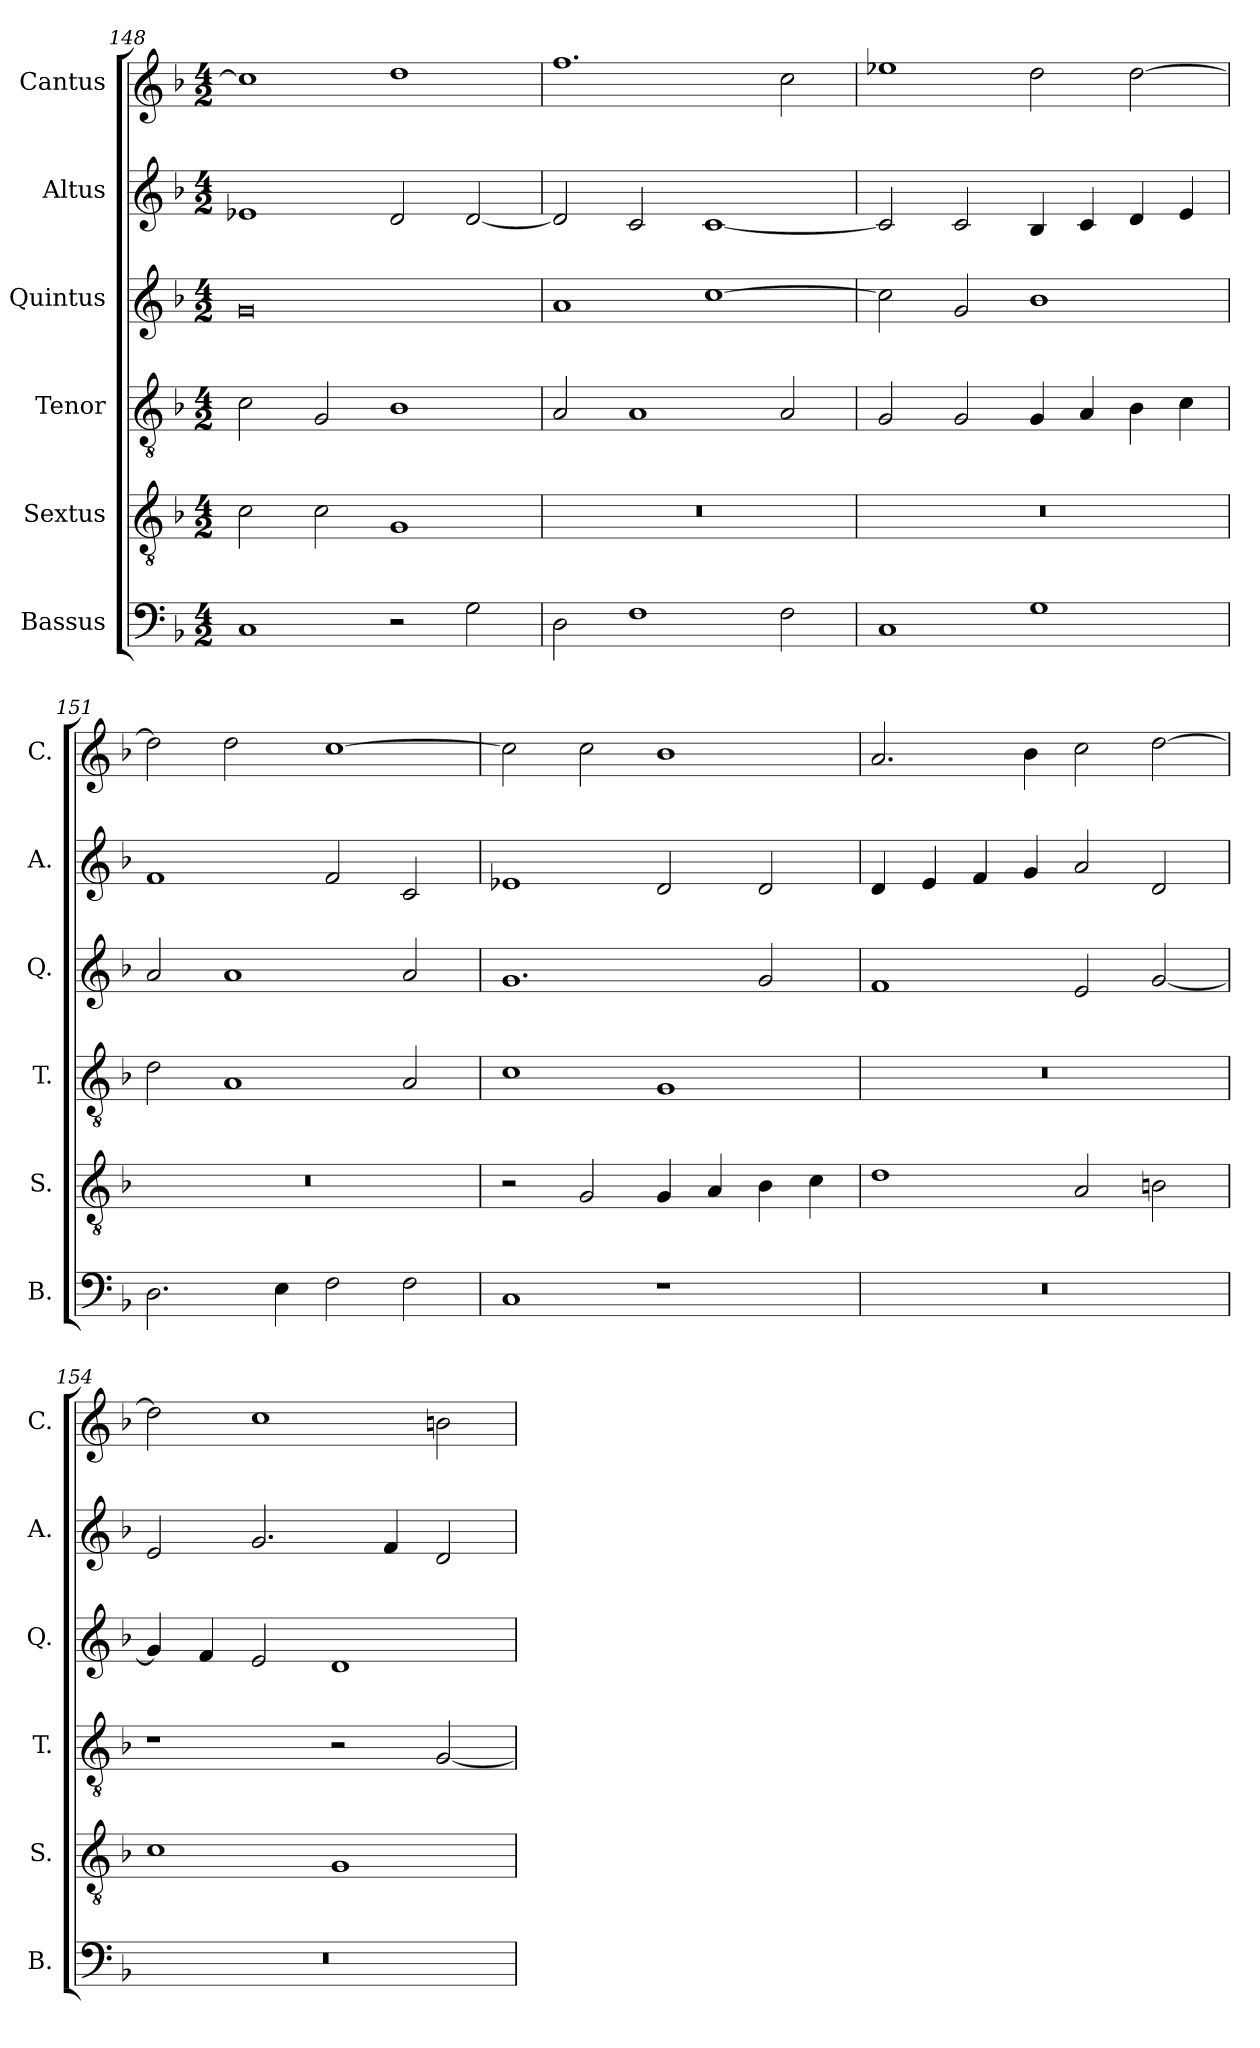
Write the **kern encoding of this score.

**kern	**kern	**kern	**kern	**kern	**kern
*part6	*part5	*part4	*part3	*part2	*part1
*staff6	*staff5	*staff4	*staff3	*staff2	*staff1
*I"Bassus	*I"Sextus	*I"Tenor	*I"Quintus	*I"Altus	*I"Cantus
*I'B.	*I'S.	*I'T.	*I'Q.	*I'A.	*I'C.
*clefF4	*clefGv2	*clefGv2	*clefG2	*clefG2	*clefG2
*k[b-]	*k[b-]	*k[b-]	*k[b-]	*k[b-]	*k[b-]
*M4/2	*M4/2	*M4/2	*M4/2	*M4/2	*M4/2
=148	=148	=148	=148	=148	=148
1C	2c\	2c\	0g	1e-X	1cc]
.	2c\	2G/	.	.	.
2r	1G	1B-	.	2d/	1dd
2G\	.	.	.	[2d/	.
=149	=149	=149	=149	=149	=149
2D\	0r	2A/	1a	2d/]	1.ff
1F	.	1A	.	2c/	.
.	.	.	[1cc	[1c	.
2F\	.	2A/	.	.	2cc\
!!LO:LB:g=z
=150	=150	=150	=150	=150	=150
1C	0r	2G/	2cc\]	2c/]	1ee-X
.	.	2G/	2g/	2c/	.
1G	.	4G/	1b-	4B-/	2dd\
.	.	4A/	.	4c/	.
.	.	4B-\	.	4d/	[2dd\
.	.	4c\	.	4e/	.
=151	=151	=151	=151	=151	=151
2.D\	0r	2d\	2a/	1f	2dd\]
.	.	1A	1a	.	2dd\
4E\	.	.	.	.	.
2F\	.	.	.	2f/	[1cc
2F\	.	2A/	2a/	2c/	.
=152	=152	=152	=152	=152	=152
1C	2r	1c	1.g	1e-X	2cc\]
.	2G/	.	.	.	2cc\
1r	4G/	1G	.	2d/	1b-
.	4A/	.	.	.	.
.	4B-\	.	2g/	2d/	.
.	4c\	.	.	.	.
=153	=153	=153	=153	=153	=153
0r	1d	0r	1f	4d/	2.a/
.	.	.	.	4e/	.
.	.	.	.	4f/	.
.	.	.	.	4g/	4b-\
.	2A/	.	2e/	2a/	2cc\
.	2Bn\	.	[2g/	2d/	[2dd\
=154	=154	=154	=154	=154	=154
0r	1c	1r	4g/]	2e/	2dd\]
.	.	.	4f/	.	.
.	.	.	2e/	2.g/	1cc
.	1G	2r	1d	.	.
.	.	.	.	4f/	.
.	.	[2G/	.	2d/	2bn\
=	=	=	=	=	=
*-	*-	*-	*-	*-	*-
